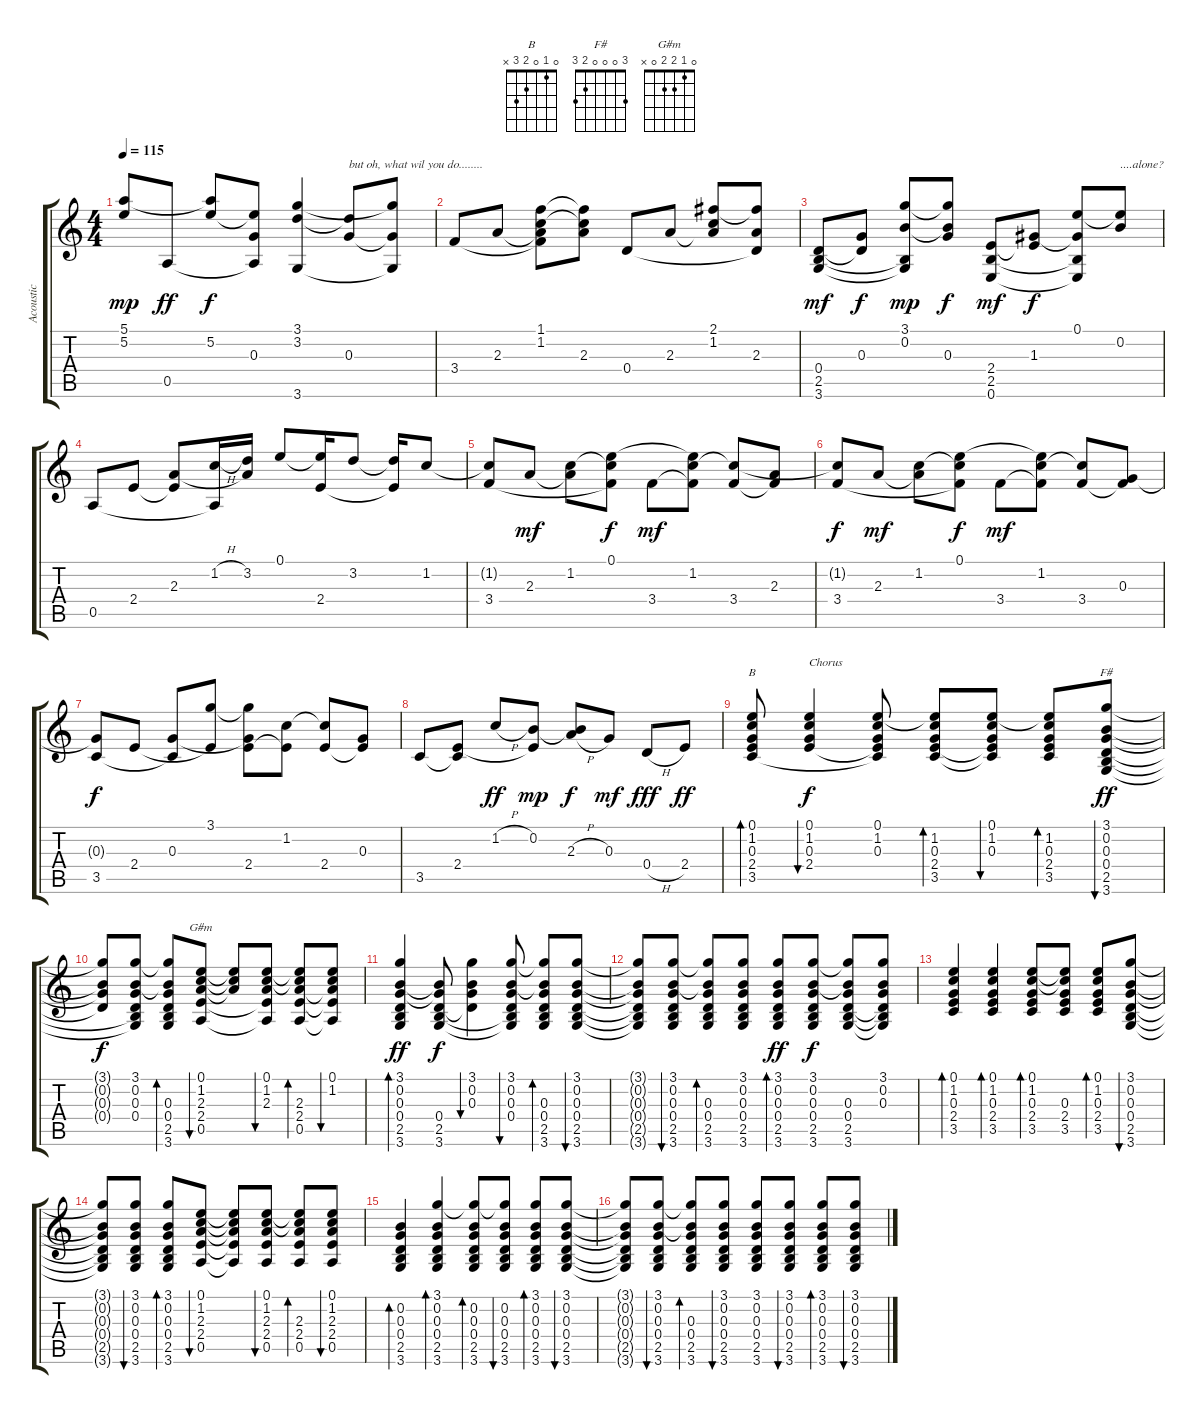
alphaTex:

\track ("Acoustic" "Acoustic") {instrument acousticguitarsteel}
\staff {score tabs}
\tuning (E4 B3 G3 D3 A2 E2) {hide}
\chord ("B" 0 1 0 2 3 x)
\chord ("F#" 3 0 0 0 2 3)
\chord ("G#m" 0 1 2 2 0 x)
\ts (4 4)
\tempo 115
\clef g2
\ks c
(5.1 5.2).8{dy mp} 0.5.8{dy ff} (5.1{t} 5.2).8{dy f} (5.2{t} 0.3 0.5{t}).8 (3.1 3.2 3.6).4 (3.2{t} 0.3).8{txt "but oh, what wil you do........"} (3.1{t} 0.3{t} 3.6{t}).8 |
3.4.8 2.3.8 (1.1 1.2 2.3{t} 3.4{t}).8 (1.1{t} 1.2{t} 2.3).8 0.4.8 2.3.8 (2.1 1.2 2.3{t}).8 (2.1{t} 2.3 0.4{t}).8 |
(0.4 2.5 3.6).8{dy mf} (0.3 0.4{t}).8{dy f} (3.1 0.2 2.5{t} 3.6{t}).8{dy mp} (3.1{t} 0.2{t} 0.3).8{dy f} (2.4 2.5 0.6).8{dy mf} (1.3 2.4{t}).8{dy f} (0.1 1.3{t} 2.5{t} 0.6{t}).8 (0.1{t} 0.2).8{txt "....alone?"} |
0.5.8 2.4.8 (2.3 2.4{t}).8 (1.2{h} 0.5{t}).16 (3.2 2.3{t}).16 0.1.8 (0.1{t} 2.4).16 3.2.8 (3.2{t} 2.4{t}).16 1.2.8 |
(1.2{t} 3.4).8 2.3.8{dy mf} (1.2 2.3{t}).8 (0.1 1.2{t} 3.4{t}).8{dy f} 3.4.8{dy mf} (0.1{t} 1.2 3.4{t}).8 (1.2{t} 3.4).8 (2.3 3.4{t}).8 |
(1.2{t} 3.4).8{dy f} 2.3.8{dy mf} (1.2 2.3{t}).8 (0.1 1.2{t} 3.4{t}).8{dy f} 3.4.8{dy mf} (0.1{t} 1.2 3.4{t}).8 (1.2{t} 3.4).8 (0.3 3.4{t}).8 |
(0.3{t} 3.5).8{dy f} 2.4.8 (0.3 3.5{t}).8 (3.1 2.4{t}).8 (3.1{t} 0.3{t} 2.4).8 (1.2 2.4{t}).8 (1.2{t} 2.4).8 (0.3 2.4{t}).8 |
3.5.8 (2.4 3.5{t}).8 1.2{h}.8{dy ff} (0.2 2.4{t}).8{dy mp} (0.2{t} 2.3{h}).8{dy f} 0.3.8{dy mf} 0.4{h}.8{dy fff} 2.4.8{dy ff} |
(0.1 1.2 0.3 2.4 3.5).8{bd 60 ch "B"} (0.1 1.2 0.3 2.4).4{bu 60 txt "Chorus" dy f} (0.1 1.2 0.3 2.4{t} 3.5{t}).8 (0.1{t} 1.2 0.3 2.4 3.5).8{bd 60} (0.1 1.2 0.3 2.4{t} 3.5{t}).8{bu 60} (0.1{t} 1.2 0.3 2.4 3.5).8{bd 60} (3.1 0.2 0.3 0.4 2.5 3.6).8{bu 60 ch "F#" dy ff} |
(3.1{t} 0.2{t} 0.3{t} 0.4{t}).8{dy f} (3.1 0.2 0.3 0.4 2.5{t} 3.6{t}).8 (3.1{t} 0.2{t} 0.3 0.4 2.5 3.6).8{bd 60} (0.1 1.2 2.3 2.4 0.5).8{bu 60 ch "G#m"} (0.1{t} 1.2{t} 2.3{t}).8 (0.1 1.2 2.3 2.4{t} 0.5{t}).8{bu 60} (0.1{t} 1.2{t} 2.3 2.4 0.5).8{bd 60} (0.1 1.2 2.3{t} 2.4{t} 0.5{t}).8{bu 60} |
(3.1 0.2 0.3 0.4 2.5 3.6).4{bd 60 dy ff} (0.2{t} 0.3{t} 0.4 2.5 3.6).8{dy f} (3.1 0.2 0.3 0.4{t}).4{bu 60} (3.1 0.2 0.3 0.4 2.5{t} 3.6{t}).8{bu 60} (3.1{t} 0.2{t} 0.3 0.4 2.5 3.6).8{bd 60} (3.1 0.2 0.3 0.4 2.5 3.6).8{bu 60} |
(3.1{t} 0.2{t} 0.3{t} 0.4{t} 2.5{t} 3.6{t}).8 (3.1 0.2 0.3 0.4 2.5 3.6).8{bu 60} (3.1{t} 0.2{t} 0.3 0.4 2.5 3.6).8{bd 60} (3.1 0.2 0.3 0.4 2.5 3.6).8 (3.1 0.2 0.3 0.4 2.5 3.6).8{bd 60 dy ff} (3.1 0.2 0.3 0.4 2.5 3.6).8{dy f} (3.1{t} 0.2{t} 0.3 0.4 2.5 3.6).8 (3.1 0.2 0.3 0.4{t} 2.5{t} 3.6{t}).8 |
(0.1 1.2 0.3 2.4 3.5).4{bd 30} (0.1 1.2 0.3 2.4 3.5).4{bd 30} (0.1 1.2 0.3 2.4 3.5).8{bd 60} (0.1{t} 1.2{t} 0.3 2.4 3.5).8 (0.1 1.2 0.3 2.4 3.5).8{bd 60} (3.1 0.2 0.3 0.4 2.5 3.6).8{bu 60} |
(3.1{t} 0.2{t} 0.3{t} 0.4{t} 2.5{t} 3.6{t}).8 (3.1 0.2 0.3 0.4 2.5 3.6).8{bu 60} (3.1 0.2 0.3 0.4 2.5 3.6).8{bd 60} (0.1 1.2 2.3 2.4 0.5).8{bu 60} (0.1{t} 1.2{t} 2.3{t} 2.4{t} 0.5{t}).8 (0.1 1.2 2.3 2.4 0.5).8{bu 60} (0.1{t} 1.2{t} 2.3 2.4 0.5).8{bd 60} (0.1 1.2 2.3 2.4 0.5).8{bu 60} |
(0.2 0.3 0.4 2.5 3.6).4{bd 30} (3.1 0.2 0.3 0.4 2.5 3.6).4{bd 30} (3.1{t} 0.2 0.3 0.4 2.5 3.6).8{bd 60} (3.1{t} 0.2 0.3 0.4 2.5 3.6).8{bu 60} (3.1 0.2 0.3 0.4 2.5 3.6).8{bd 60} (3.1 0.2 0.3 0.4 2.5 3.6).8{bu 60} |
(3.1{t} 0.2{t} 0.3{t} 0.4{t} 2.5{t} 3.6{t}).8 (3.1 0.2 0.3 0.4 2.5 3.6).8{bu 60} (3.1{t} 0.2{t} 0.3 0.4 2.5 3.6).8{bd 60} (3.1 0.2 0.3 0.4 2.5 3.6).8{bu 60} (3.1 0.2 0.3 0.4 2.5 3.6).8 (3.1 0.2 0.3 0.4 2.5 3.6).8{bu 60} (3.1 0.2 0.3 0.4 2.5 3.6).8{bd 30} (3.1 0.2 0.3 0.4 2.5 3.6).8{bu 30}
